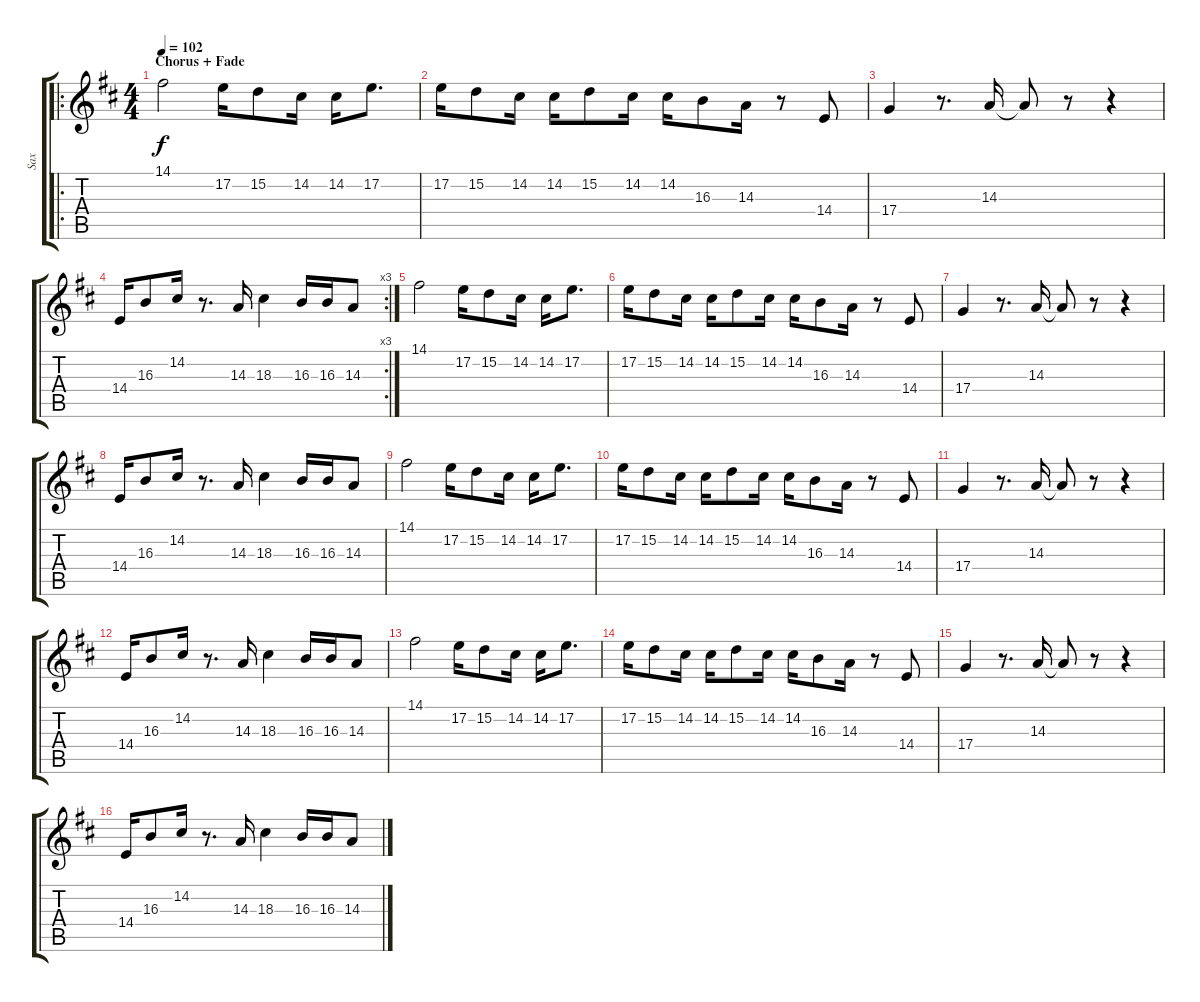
\track ("Sax" "Sax") {instrument tenorsax}
\staff {score tabs}
\tuning (E4 B3 G3 D3 A2 E2) {hide}
\ro
\ts (4 4)
\section ("" "Chorus + Fade")
\tempo 102
\clef g2
\ks d
14.1.2{dy f} 17.2.16 15.2.8 14.2.16 14.2.16 17.2.8{d} |
17.2.16 15.2.8 14.2.16 14.2.16 15.2.8 14.2.16 14.2.16 16.3.8 14.3.16 r.8 14.4.8 |
17.4.4 r.8{d} 14.3.16 14.3{t}.8 r.8 r.4 |
\rc 3
14.4.16 16.3.8 14.2.16 r.8{d} 14.3.16 18.3.4 16.3.16 16.3.16 14.3.8 |
14.1.2{volume 10} 17.2.16 15.2.8 14.2.16 14.2.16 17.2.8{d} |
17.2.16 15.2.8 14.2.16 14.2.16 15.2.8 14.2.16 14.2.16 16.3.8 14.3.16 r.8 14.4.8 |
17.4.4 r.8{d} 14.3.16 14.3{t}.8 r.8 r.4 |
14.4.16 16.3.8 14.2.16 r.8{d} 14.3.16 18.3.4 16.3.16 16.3.16 14.3.8 |
14.1.2{volume 8} 17.2.16 15.2.8 14.2.16 14.2.16 17.2.8{d} |
17.2.16 15.2.8 14.2.16 14.2.16 15.2.8 14.2.16 14.2.16 16.3.8 14.3.16 r.8 14.4.8 |
17.4.4 r.8{d} 14.3.16 14.3{t}.8 r.8 r.4 |
14.4.16 16.3.8 14.2.16 r.8{d} 14.3.16 18.3.4 16.3.16 16.3.16 14.3.8 |
14.1.2{volume 6} 17.2.16 15.2.8 14.2.16 14.2.16 17.2.8{d} |
17.2.16 15.2.8 14.2.16 14.2.16 15.2.8 14.2.16 14.2.16 16.3.8 14.3.16 r.8 14.4.8 |
17.4.4 r.8{d} 14.3.16 14.3{t}.8 r.8 r.4 |
14.4.16 16.3.8 14.2.16 r.8{d} 14.3.16 18.3.4 16.3.16 16.3.16 14.3.8
